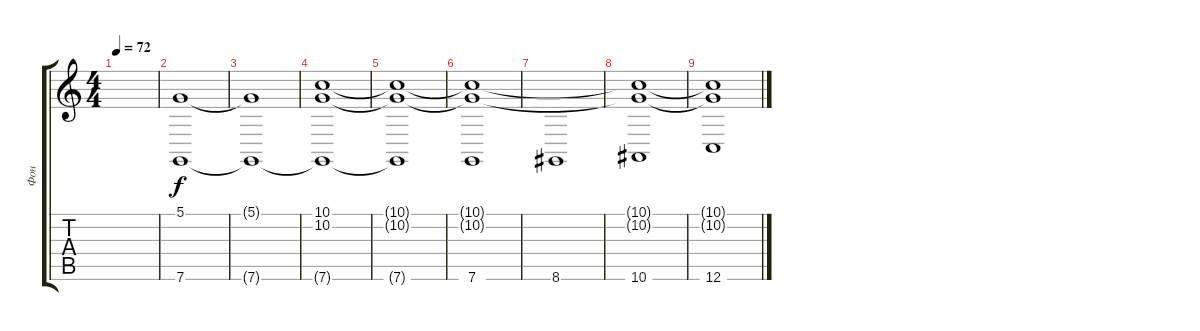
\track ("Фон" "Фон") {instrument choiraahs}
\staff {score tabs}
\tuning (D4 A3 F3 C3 G2 C2) {hide}
\ts (4 4)
\tempo 72
\clef g2
\ks c
|
(5.1 7.6).1 |
(5.1{t} 7.6{t}).1 |
(10.1 10.2 7.6{t}).1 |
(10.1{t} 10.2{t} 7.6{t}).1 |
(10.1{t} 10.2{t} 7.6).1 |
8.6.1 |
(10.1{t} 10.2{t} 10.6).1 |
(10.1{t} 10.2{t} 12.6).1
